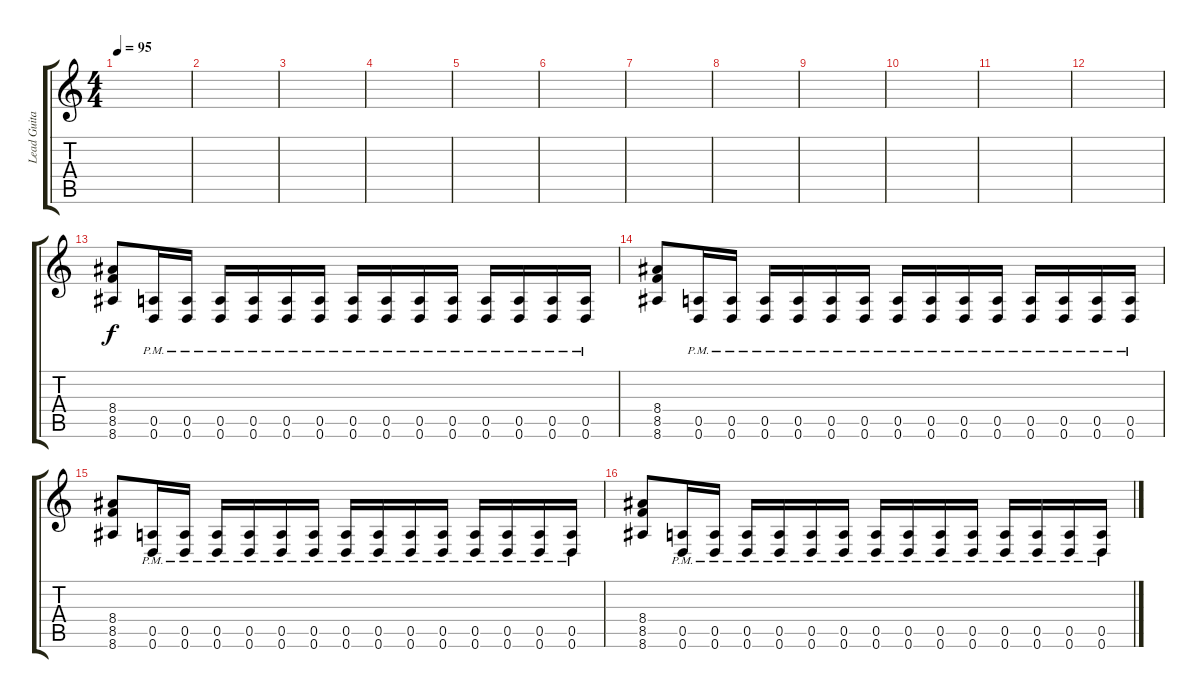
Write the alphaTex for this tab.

\track ("Lead Guitar" "Lead Guita") {instrument distortionguitar}
\staff {score tabs}
\tuning (E4 B3 G3 D3 A2 D2) {hide}
\ts (4 4)
\tempo 95
\clef g2
\ks c
|
|
|
|
|
|
|
|
|
|
|
|
(8.4 8.5 8.6).8 (0.5 0.6{pm}).16 (0.5 0.6{pm}).16 (0.5 0.6{pm}).16 (0.5 0.6{pm}).16 (0.5 0.6{pm}).16 (0.5 0.6{pm}).16 (0.5 0.6{pm}).16 (0.5 0.6{pm}).16 (0.5 0.6{pm}).16 (0.5 0.6{pm}).16 (0.5 0.6{pm}).16 (0.5 0.6{pm}).16 (0.5 0.6{pm}).16 (0.5 0.6{pm}).16 |
(8.4 8.5 8.6).8 (0.5 0.6{pm}).16 (0.5 0.6{pm}).16 (0.5 0.6{pm}).16 (0.5 0.6{pm}).16 (0.5 0.6{pm}).16 (0.5 0.6{pm}).16 (0.5 0.6{pm}).16 (0.5 0.6{pm}).16 (0.5 0.6{pm}).16 (0.5 0.6{pm}).16 (0.5 0.6{pm}).16 (0.5 0.6{pm}).16 (0.5 0.6{pm}).16 (0.5 0.6{pm}).16 |
(8.4 8.5 8.6).8 (0.5 0.6{pm}).16 (0.5 0.6{pm}).16 (0.5 0.6{pm}).16 (0.5 0.6{pm}).16 (0.5 0.6{pm}).16 (0.5 0.6{pm}).16 (0.5 0.6{pm}).16 (0.5 0.6{pm}).16 (0.5 0.6{pm}).16 (0.5 0.6{pm}).16 (0.5 0.6{pm}).16 (0.5 0.6{pm}).16 (0.5 0.6{pm}).16 (0.5 0.6{pm}).16 |
(8.4 8.5 8.6).8 (0.5 0.6{pm}).16 (0.5 0.6{pm}).16 (0.5 0.6{pm}).16 (0.5 0.6{pm}).16 (0.5 0.6{pm}).16 (0.5 0.6{pm}).16 (0.5 0.6{pm}).16 (0.5 0.6{pm}).16 (0.5 0.6{pm}).16 (0.5 0.6{pm}).16 (0.5 0.6{pm}).16 (0.5 0.6{pm}).16 (0.5 0.6{pm}).16 (0.5 0.6{pm}).16
